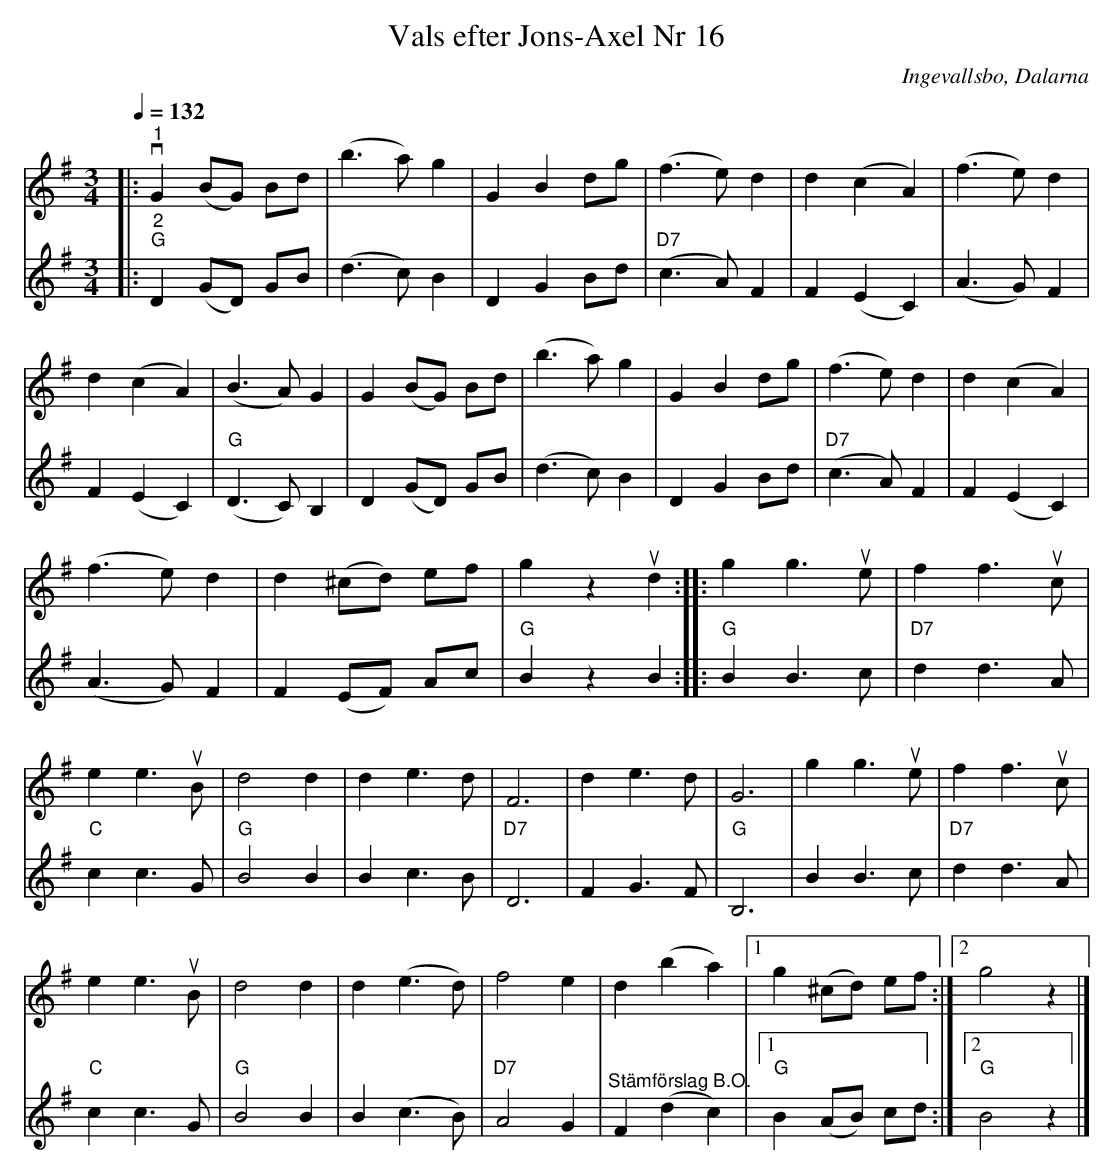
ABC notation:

X:1
T:Vals efter Jons-Axel Nr 16
O:Ingevallsbo, Dalarna
L:1/8
Q:1/4=132
M:3/4
K:G
V:1
|:"^1"v G2 (BG) Bd | (b3 a) g2 | G2 B2 dg | (f3 e) d2 | d2 (c2 A2) | (f3 e) d2 |
d2 (c2 A2) | (B3 A) G2 | G2 (BG) Bd | (b3 a) g2 | G2 B2 dg | (f3 e) d2 | d2 (c2 A2) |
(f3 e) d2 | d2 (^cd) ef | g2 z2u d2 :: g2 g3u e | f2 f3u c |
e2 e3u B | d4 d2 | d2 e3 d | F6 | d2 e3 d | G6 | g2 g3u e | f2 f3u c |
e2 e3u B | d4 d2 | d2 (e3 d) | f4 e2 | d2 (b2 a2) |1 g2 (^cd) ef :|2 g4 z2 |]
V:2
|:"^2" "G" D2 (GD) GB | (d3 c) B2 | D2 G2 Bd | "D7" (c3 A) F2 | F2 (E2 C2) | (A3 G) F2 | F2 (E2 C2) |
"G" (D3 C) B,2 | D2 (GD) GB | (d3 c) B2 | D2 G2 Bd | "D7" (c3 A) F2 | F2 (E2 C2) | (A3 G) F2 | F2 (EF) Ac |
"G" B2 z2 B2 ::"G" B2 B3 c |"D7" d2 d3 A |"C" c2 c3 G |"G" B4 B2 | B2 c3 B |"D7" D6 | F2 G3 F |
"G" B,6 | B2 B3 c |"D7" d2 d3 A |"C" c2 c3 G |"G" B4 B2 | B2 (c3 B) |"D7" A4 G2 |
"^Stämförslag B.O." F2 (d2 c2) |1"G" B2 (AB) cd :|2"G" B4 z2 |]
